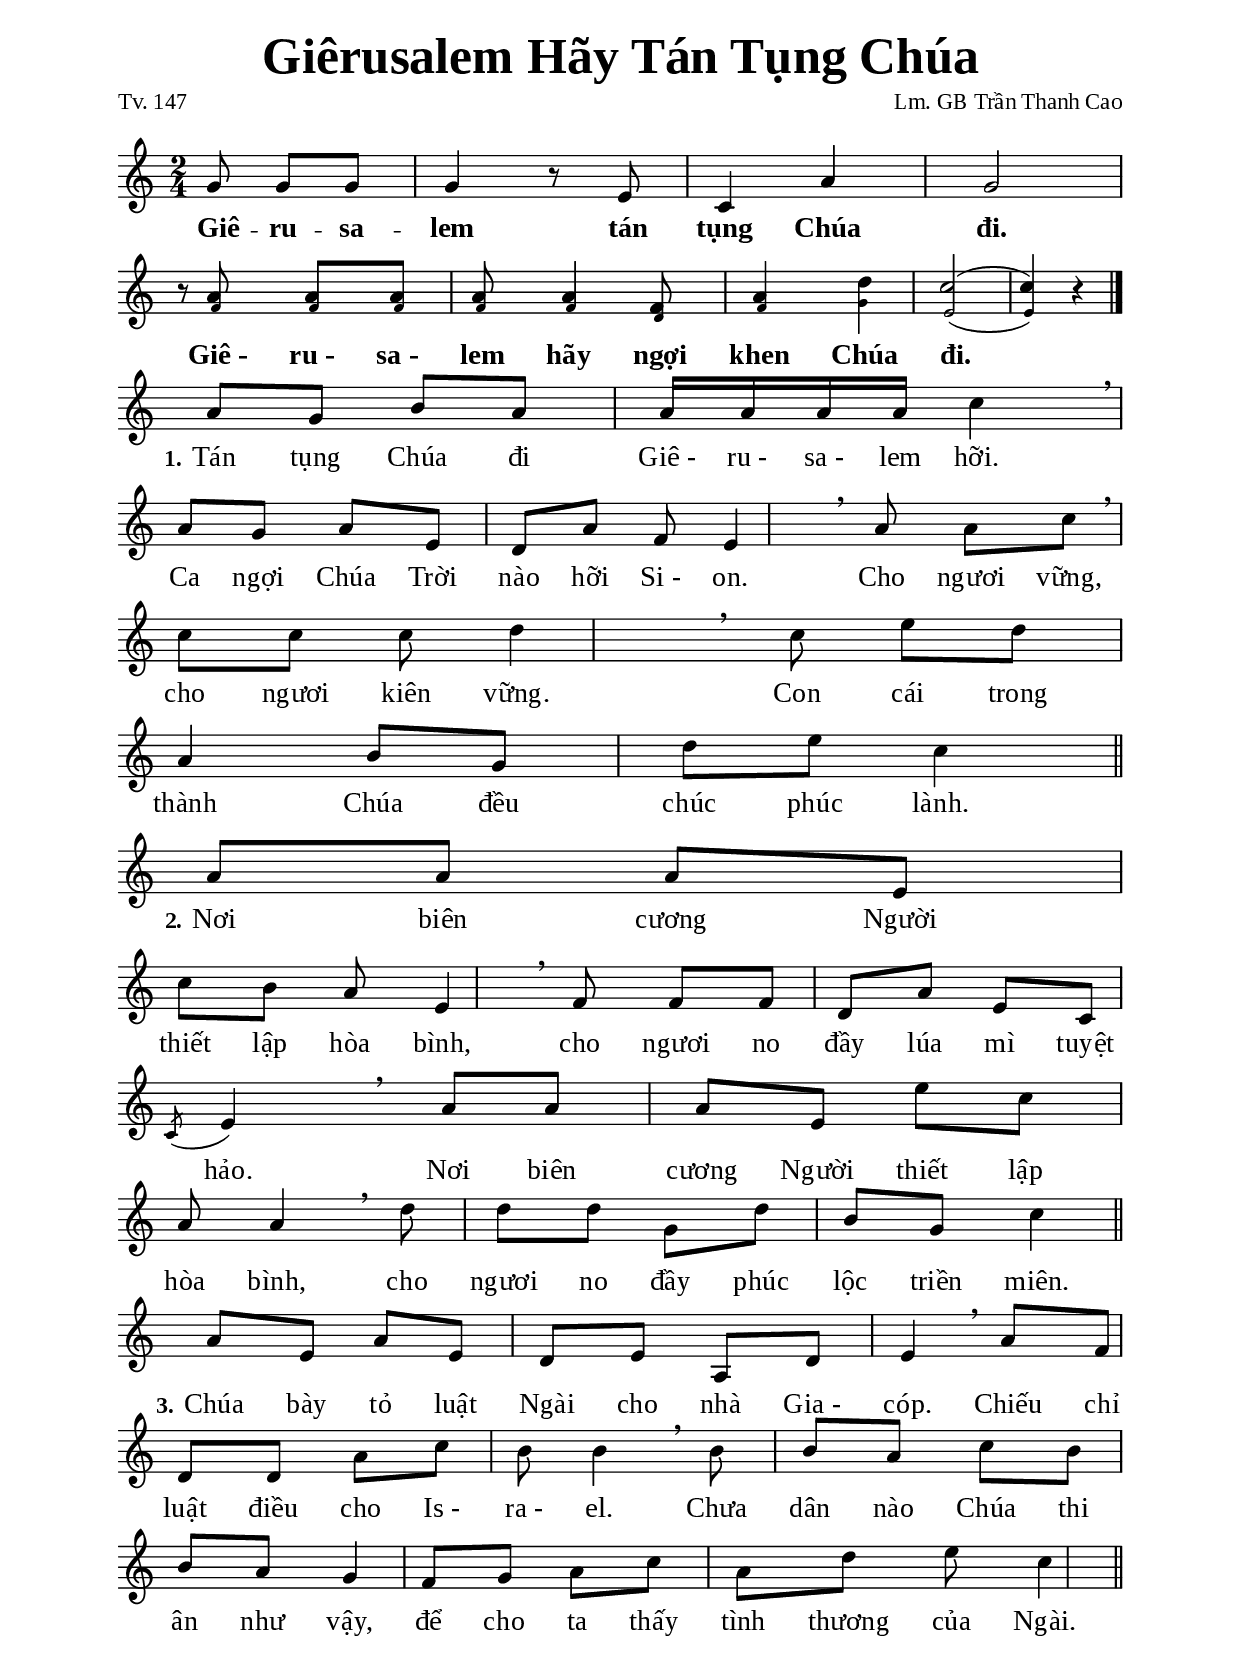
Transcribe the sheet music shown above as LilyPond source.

% Cài đặt chung
\version "2.22.1"
\include "english.ly"

\header {
  title = \markup { \fontsize #3 "Giêrusalem Hãy Tán Tụng Chúa" }
  poet = "Tv. 147"
  composer = "Lm. GB Trần Thanh Cao"
  arranger = " "
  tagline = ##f
}

% Nhạc điệp khúc
nhacDiepKhucSop= \relative c'' {
  \partial 4. g8 g g |
  g4 r8 e |
  c4 a' |
  g2 | \break
  r8 a a a |
  a a4 f8 |
  a4 d |
  c2 ^( |
  c4) r \bar "|."
}

nhacDiepKhucBas = \relative c' {
  \skip 4.
  \skip 4 r8 \skip 8
  \skip 2
  \skip 2
  r8 f f f |
  f f4 d8 |
  f4 g |
  e2 _( |
  e4) r
}

% Nhạc phiên khúc
nhacPhienKhucMot = \relative c'' {
  a8 g b a a16 a a a c4 \breathe
  a8 g a e d a' f e4 \breathe
  a8 a c \breathe
  c c c d4 \breathe
  c8 e d a4 b8 g d' e c4 \bar "||"
}

nhacPhienKhucHai = \relative c'' {
  a8 a a e c' b a e4 \breathe
  f8 f f d a' e c \acciaccatura c8 e4 \breathe
  a8 a a e e' c a a4 \breathe
  d8 d d g, d' b g c4 \bar "||"
}

nhacPhienKhucBa = \relative c'' {
  a8 e a e d e a, d e4 \breathe
  a8 f d d a' c b b4 \breathe
  b8 b a c b b a g4 f8 g a c a d e c4 \bar "||"
}

% Lời điệp khúc
loiDiepKhuc = \lyricmode {
  Giê -- ru -- sa -- lem tán tụng Chúa đi.
  "Giê -" "ru -" "sa -" lem hãy ngợi khen Chúa đi.
}

% Lời phiên khúc
loiPhienKhucMot = \lyricmode {
  \set stanza = #"1."
  Tán tụng Chúa đi "Giê -" "ru -" "sa -" lem hỡi.
  Ca ngợi Chúa Trời nào hỡi "Si -" on.
  Cho ngươi vững, cho ngươi kiên vững.
  Con cái trong thành Chúa đều chúc phúc lành.
}

loiPhienKhucHai = \lyricmode {
  \set stanza = #"2."
  Nơi biên cương Người thiết lập hòa bình,
  cho ngươi no đầy lúa mì tuyệt hảo.
  Nơi biên cương Người thiết lập hòa bình,
  cho ngươi no đầy phúc lộc triền miên.
}

loiPhienKhucBa = \lyricmode {
  \set stanza = #"3."
  Chúa bày tỏ luật Ngài cho nhà "Gia -" cóp.
  Chiếu chỉ luật điều cho "Is -" "ra -" el.
  Chưa dân nào Chúa thi ân như vậy,
  để cho ta thấy tình thương của Ngài.
}


% Dàn trang
\paper {
  #(set-paper-size "a4")
  top-margin = 15\mm
  bottom-margin = 10\mm
  left-margin = 20\mm
  right-margin = 20\mm
  indent = #0
  #(define fonts
    (make-pango-font-tree
      "Liberation Serif"
      "Liberation Serif"
      "Liberation Serif"
      (/ 20 20)))
  page-count = #1
  system-system-spacing = #'((basic-distance . 12)
                             (minimum-distance . 12.5)
                             (padding . 1))
  score-system-spacing = #'((basic-distance . 12)
                             (minimum-distance . 12.5)
                             (padding . 1))
}

% Thiết lập tông và nhịp
TongNhip = { \key c \major \time 2/4 }

% Đổi kích thước nốt cho bè phụ
notBePhu =
#(define-music-function (font-size music) (number? ly:music?)
   (for-some-music
     (lambda (m)
       (if (music-is-of-type? m 'rhythmic-event)
           (begin
             (set! (ly:music-property m 'tweaks)
                   (cons `(font-size . ,font-size)
                         (ly:music-property m 'tweaks)))
             #t)
           #f))
     music)
   music)

\score {
  \new ChoirStaff <<
    \new Staff = diepKhuc \with {
        \consists "Merge_rests_engraver"
        %\magnifyStaff #(magstep +1)
        printPartCombineTexts = ##f
      }
      <<
      \new Voice \TongNhip \partCombine 
        \nhacDiepKhucSop
        \notBePhu -3 { \nhacDiepKhucBas }
      \new NullVoice = nhacThamChieu \nhacDiepKhucSop
      \new Lyrics \with {
          \override VerticalAxisGroup.
            nonstaff-relatedstaff-spacing.padding = #1
          \override VerticalAxisGroup.
            nonstaff-unrelatedstaff-spacing.padding = #1
        }
        \lyricsto nhacThamChieu \loiDiepKhuc
      >>
  >>
  \layout {
    \override Lyrics.LyricText.font-series = #'bold
    \override Lyrics.LyricText.font-size = #+2
    \override Lyrics.LyricSpace.minimum-distance = #4
    \override Score.BarNumber.break-visibility = ##(#f #f #f)
    \override Score.SpacingSpanner.uniform-stretching = ##t
  }
}

\score {
  \new ChoirStaff <<
    \new Staff = phienKhuc \with {
        %\magnifyStaff #(magstep +1)
      }
      <<
      \new Voice = beSop {
        \key c \major \time 2/4 \nhacPhienKhucMot
      }
    >>
    \new Lyrics \with {
          \override VerticalAxisGroup.
            nonstaff-relatedstaff-spacing.padding = #1
          \override VerticalAxisGroup.
            nonstaff-unrelatedstaff-spacing.padding = #1
        }
        \lyricsto beSop \loiPhienKhucMot
  >>
  \layout {
    \override Staff.TimeSignature.transparent = ##t
    \override Lyrics.LyricText.font-size = #+2
    \override Lyrics.LyricSpace.minimum-distance = #3
    \override Score.BarNumber.break-visibility = ##(#f #f #f)
    \override Score.SpacingSpanner.uniform-stretching = ##t
    \set Score.barAlways = ##t
    \set Score.defaultBarType = ""
  } 
}

\score {
  \new ChoirStaff <<
    \new Staff = phienKhuc \with {
        %\magnifyStaff #(magstep +1)
      }
      <<
      \new Voice = beSop {
        \key c \major \time 2/4 \nhacPhienKhucHai
      }
    >>
    \new Lyrics \with {
          \override VerticalAxisGroup.
            nonstaff-relatedstaff-spacing.padding = #1
          \override VerticalAxisGroup.
            nonstaff-unrelatedstaff-spacing.padding = #1
        }
        \lyricsto beSop \loiPhienKhucHai
  >>
  \layout {
    \override Staff.TimeSignature.transparent = ##t
    \override Lyrics.LyricText.font-size = #+2
    \override Lyrics.LyricSpace.minimum-distance = #4
    \override Score.BarNumber.break-visibility = ##(#f #f #f)
    \override Score.SpacingSpanner.uniform-stretching = ##t
    \set Score.barAlways = ##t
    \set Score.defaultBarType = ""
  } 
}

\score {
  \new ChoirStaff <<
    \new Staff = phienKhuc \with {
        %\magnifyStaff #(magstep +1)
      }
      <<
      \new Voice = beSop {
        \key c \major \time 2/4 \nhacPhienKhucBa
      }
    >>
    \new Lyrics \with {
          \override VerticalAxisGroup.
            nonstaff-relatedstaff-spacing.padding = #1
          \override VerticalAxisGroup.
            nonstaff-unrelatedstaff-spacing.padding = #1
        }
        \lyricsto beSop \loiPhienKhucBa
  >>
  \layout {
    \override Staff.TimeSignature.transparent = ##t
    \override Lyrics.LyricText.font-size = #+2
    \override Lyrics.LyricSpace.minimum-distance = #4
    \override Score.BarNumber.break-visibility = ##(#f #f #f)
    \override Score.SpacingSpanner.uniform-stretching = ##t
    \set Score.barAlways = ##t
    \set Score.defaultBarType = ""
  } 
}
